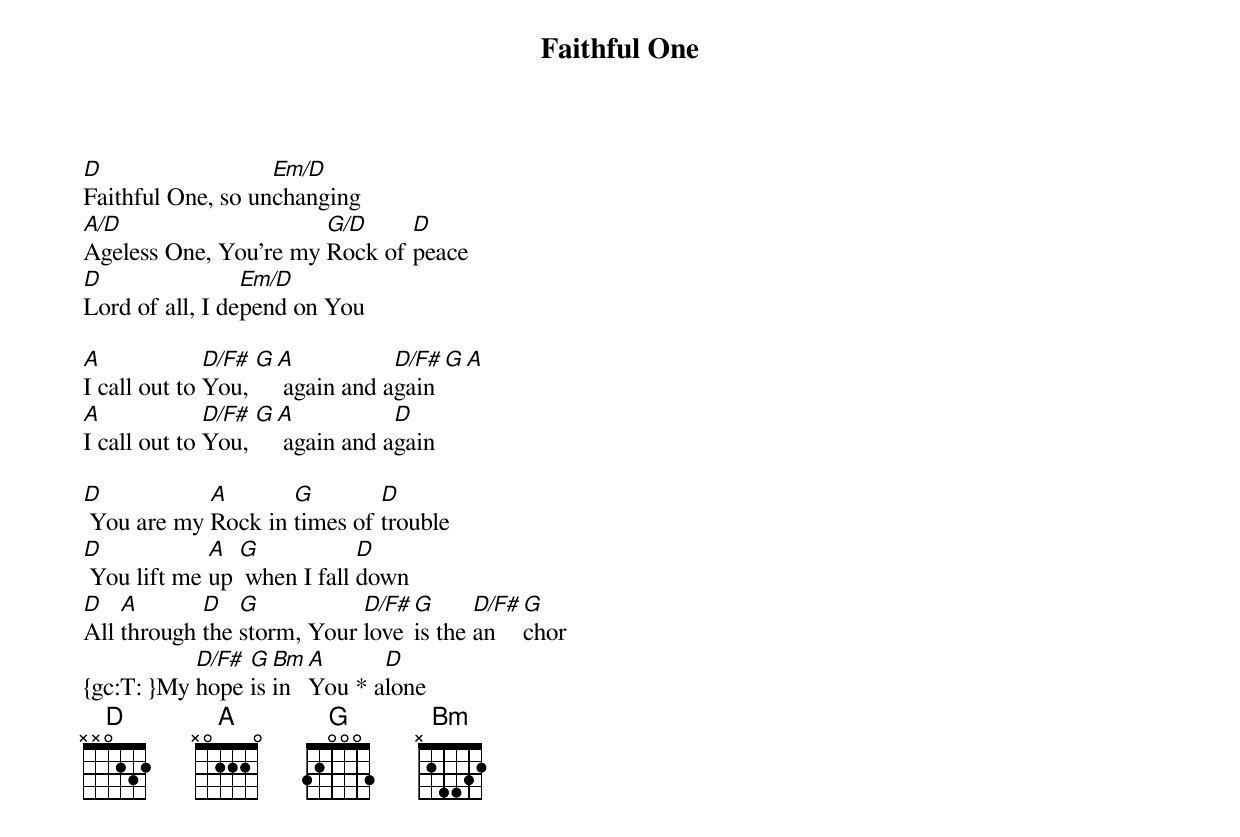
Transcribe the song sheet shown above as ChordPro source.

{title: Faithful One}
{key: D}
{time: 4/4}
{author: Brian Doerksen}
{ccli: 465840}
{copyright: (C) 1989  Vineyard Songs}

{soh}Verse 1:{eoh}
[D]Faithful One, so un[Em/D]changing
[A/D]Ageless One, You're my [G/D]Rock of [D]peace
[D]Lord of all, I de[Em/D]pend on You

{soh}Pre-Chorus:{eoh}
[A]I call out to [D/F#]You, [G][A] again and a[D/F#]gain [G][A]
[A]I call out to [D/F#]You, [G][A] again and a[D]gain

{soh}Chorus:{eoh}
[D] You are my [A]Rock in [G]times of [D]trouble
[D] You lift me [A]up [G] when I fall [D]down
[D]All [A]through [D]the [G]storm, Your [D/F#]love [G]is the [D/F#]an[G]chor
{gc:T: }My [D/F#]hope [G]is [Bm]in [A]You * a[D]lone
